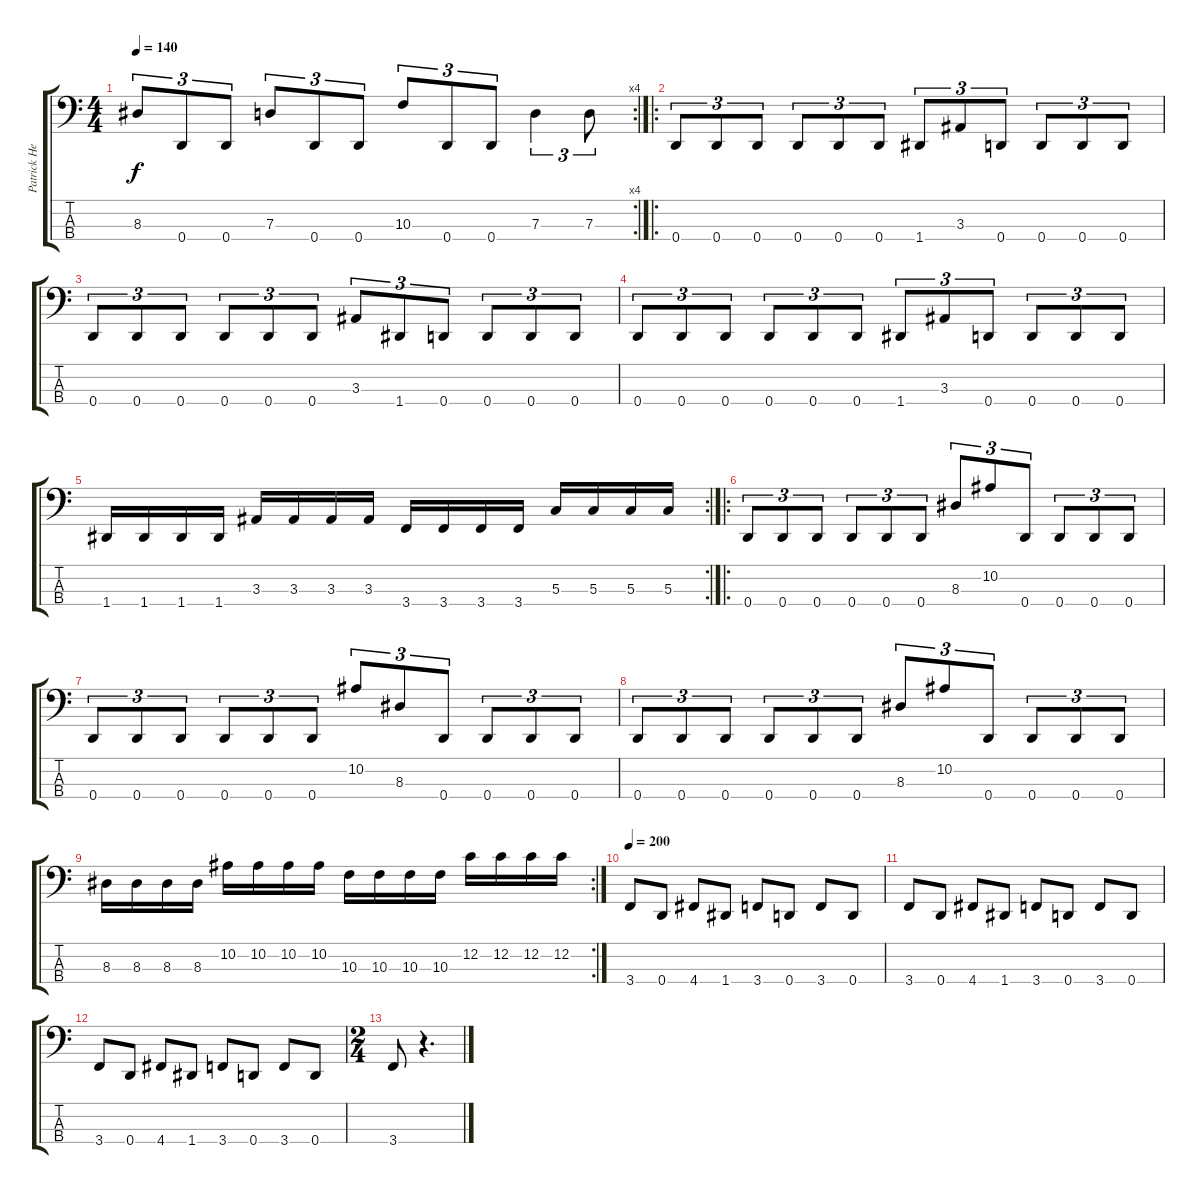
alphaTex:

\track ("Patrick Heims" "Patrick He") {instrument electricbassfinger}
\staff {score tabs}
\tuning (F2 C2 G1 D1) {hide}
\rc 4
\ts (4 4)
\tempo 140
\clef f4
\ks c
8.3.8{tu (3 2) dy f} 0.4.8{tu (3 2)} 0.4.8{tu (3 2)} 7.3.8{tu (3 2)} 0.4.8{tu (3 2)} 0.4.8{tu (3 2)} 10.3.8{tu (3 2)} 0.4.8{tu (3 2)} 0.4.8{tu (3 2)} 7.3.4{tu (3 2)} 7.3.8{tu (3 2)} |
\ro
0.4.8{tu (3 2)} 0.4.8{tu (3 2)} 0.4.8{tu (3 2)} 0.4.8{tu (3 2)} 0.4.8{tu (3 2)} 0.4.8{tu (3 2)} 1.4.8{tu (3 2)} 3.3.8{tu (3 2)} 0.4.8{tu (3 2)} 0.4.8{tu (3 2)} 0.4.8{tu (3 2)} 0.4.8{tu (3 2)} |
0.4.8{tu (3 2)} 0.4.8{tu (3 2)} 0.4.8{tu (3 2)} 0.4.8{tu (3 2)} 0.4.8{tu (3 2)} 0.4.8{tu (3 2)} 3.3.8{tu (3 2)} 1.4.8{tu (3 2)} 0.4.8{tu (3 2)} 0.4.8{tu (3 2)} 0.4.8{tu (3 2)} 0.4.8{tu (3 2)} |
0.4.8{tu (3 2)} 0.4.8{tu (3 2)} 0.4.8{tu (3 2)} 0.4.8{tu (3 2)} 0.4.8{tu (3 2)} 0.4.8{tu (3 2)} 1.4.8{tu (3 2)} 3.3.8{tu (3 2)} 0.4.8{tu (3 2)} 0.4.8{tu (3 2)} 0.4.8{tu (3 2)} 0.4.8{tu (3 2)} |
\rc 2
1.4.16 1.4.16 1.4.16 1.4.16 3.3.16 3.3.16 3.3.16 3.3.16 3.4.16 3.4.16 3.4.16 3.4.16 5.3.16 5.3.16 5.3.16 5.3.16 |
\ro
0.4.8{tu (3 2)} 0.4.8{tu (3 2)} 0.4.8{tu (3 2)} 0.4.8{tu (3 2)} 0.4.8{tu (3 2)} 0.4.8{tu (3 2)} 8.3.8{tu (3 2)} 10.2.8{tu (3 2)} 0.4.8{tu (3 2)} 0.4.8{tu (3 2)} 0.4.8{tu (3 2)} 0.4.8{tu (3 2)} |
0.4.8{tu (3 2)} 0.4.8{tu (3 2)} 0.4.8{tu (3 2)} 0.4.8{tu (3 2)} 0.4.8{tu (3 2)} 0.4.8{tu (3 2)} 10.2.8{tu (3 2)} 8.3.8{tu (3 2)} 0.4.8{tu (3 2)} 0.4.8{tu (3 2)} 0.4.8{tu (3 2)} 0.4.8{tu (3 2)} |
0.4.8{tu (3 2)} 0.4.8{tu (3 2)} 0.4.8{tu (3 2)} 0.4.8{tu (3 2)} 0.4.8{tu (3 2)} 0.4.8{tu (3 2)} 8.3.8{tu (3 2)} 10.2.8{tu (3 2)} 0.4.8{tu (3 2)} 0.4.8{tu (3 2)} 0.4.8{tu (3 2)} 0.4.8{tu (3 2)} |
\rc 2
8.3.16 8.3.16 8.3.16 8.3.16 10.2.16 10.2.16 10.2.16 10.2.16 10.3.16 10.3.16 10.3.16 10.3.16 12.2.16 12.2.16 12.2.16 12.2.16 |
\tempo 200
3.4.8 0.4.8 4.4.8 1.4.8 3.4.8 0.4.8 3.4.8 0.4.8 |
3.4.8 0.4.8 4.4.8 1.4.8 3.4.8 0.4.8 3.4.8 0.4.8 |
3.4.8 0.4.8 4.4.8 1.4.8 3.4.8 0.4.8 3.4.8 0.4.8 |
\ts (2 4)
3.4.8 r.4{d}
